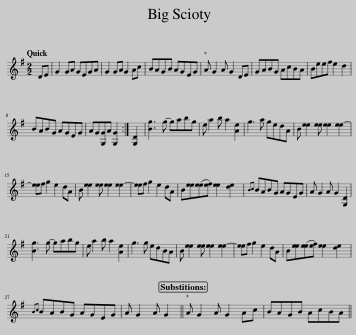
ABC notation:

X:1
L:1/8
Q:1/4=120
M:2/2
I:linebreak $
K:G
V:1 treble
V:1
 DE | G2 GA GEGA | G2 GA G2 Ac | BAGB AGEG | A G2 A G2 DE | %5
 GABG AcBA | Beef e2 d2 |$ BABG AGEG | AG[G,G]A [G,G]2 :| [G,D]2 | %10
 [Bg]3 g- gabg | e a2 b a2 [Ae]2 | g3 a gedA | B [ee]2 [ee] [ee]2 [ee-]2 |$ [ee]f g2 e2 dA | %15
 B [ee]2 [ee] [ee]2 [ee-]2 | [ee]f g2 e2 dA | B[ee]([ee][ef]) [ee]2 [de]2 |{Bc} BABG AGEG | A G2 A G2 [G,D]2 |$ %20
 [Bg]3 g- gabg | e a2 b a2 [Ae]2 | g3 g edBA | B [ee]2 [ee] [ee]2 [ee-]2 | [ee]f g2 e2 dA | %25
 B[ee]([ee][ef]) [ee]2 [de]2 |${Bc} BABG AGEG | A G2 A G2 || A G2 A G2 Ac | BAGB AcBA || %30
